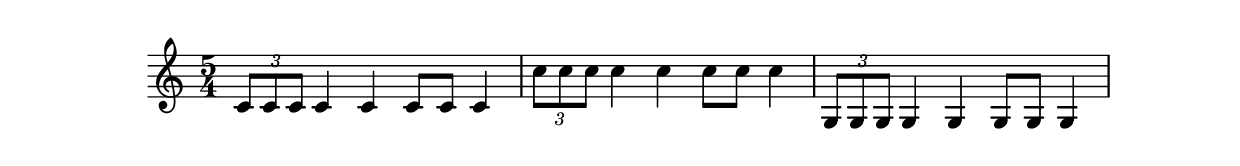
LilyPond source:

% DO NOT EDIT this file manually; it is automatically
% generated from Documentation/snippets/new
% Make any changes in Documentation/snippets/new/
% and then run scripts/auxiliar/makelsr.py
%
% This file is in the public domain.
%% Note: this file works from version 2.15.27
\version "2.16.0"

\header {
  lsrtags = "pitches, real-music, really-cool, scheme-language"

  texidoc = "
In music that contains many occurrences of the same sequence of notes
at different pitches, the following music function may prove useful.
It takes a note, of which only the pitch is used.   This example
creates the rhythm used throughout Mars, from Gustav Holst's The
Planets.

"
  doctitle = "Creating a sequence of notes on various pitches"
} % begin verbatim


rhythm =
#(define-music-function (parser location p) (ly:pitch?)
   "Make the rhythm in Mars (the Planets) at the given pitch"
  #{ \times 2/3 { $p 8 $p $p } $p 4 $p $p 8 $p $p 4 #})

\new Staff {
  \time 5/4
  \rhythm c'
  \rhythm c''
  \rhythm g
}
